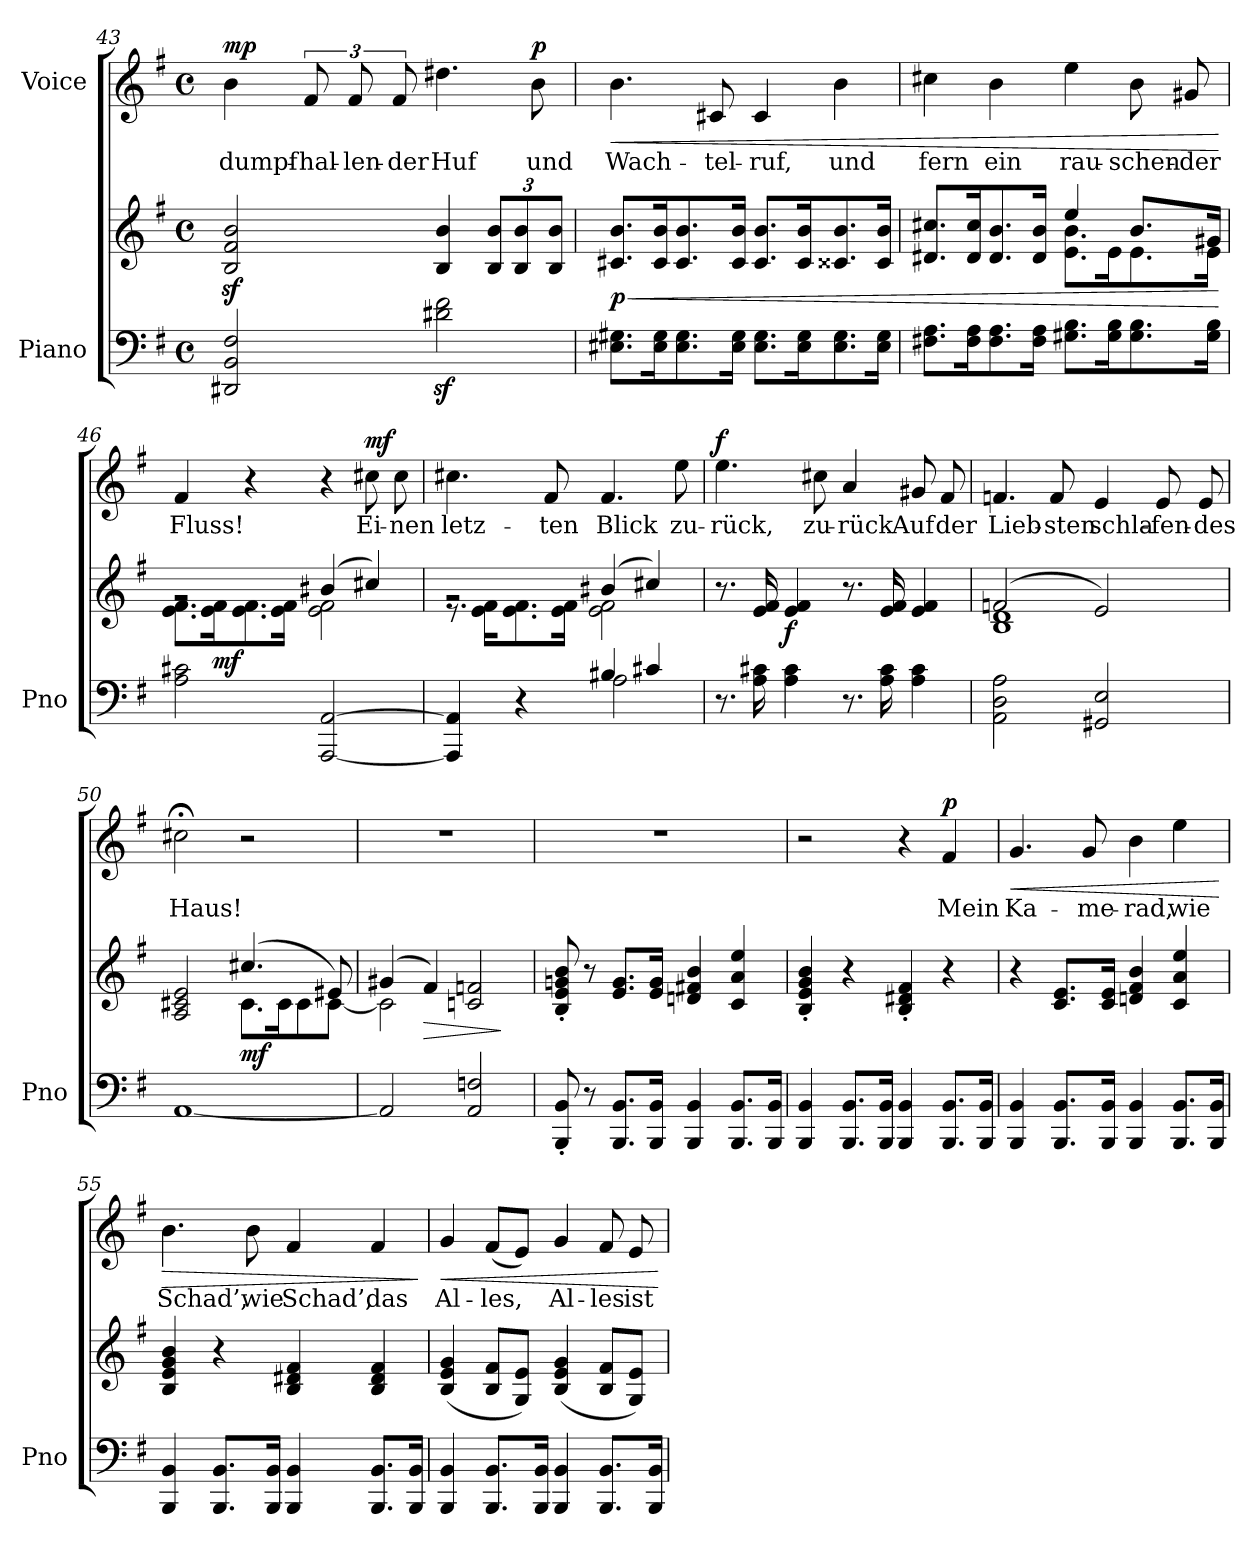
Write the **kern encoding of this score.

**kern	**kern	**dynam	**kern	**text	**dynam
*part2	*part2	*part2	*part1	*part1	*part1
*staff3	*staff2	*staff2/3	*staff1	*staff1	*staff1
*I"Piano	*	*	*I"Voice	*	*
*I'Pno	*	*	*	*	*
!!LO:LB:g=z
*clefF4	*clefG2	*	*clefG2	*	*
*k[f#]	*k[f#]	*	*k[f#]	*	*
*M4/4	*M4/4	*	*M4/4	*	*
*met(c)	*met(c)	*	*met(c)	*	*
=43	=43	=43	=43	=43	=43
!	!	!	!	!LO:LY:b	!LO:DY:a
2DD#X/ 2BB/ 2F#/	2B/z< 2f#/z< 2b/z<	.	4b\	dumpf-	mp
!	!	!	!	!LO:LY:b	!
.	.	.	12f#/	-hal-	.
!	!	!	!	!LO:LY:b	!
.	.	.	12f#/	-len-	.
!	!	!	!	!LO:LY:b	!
.	.	.	12f#/	-der	.
!	!	!	!	!LO:LY:b	!
2d#X\z< 2f#\z<	4B/ 4b/	.	4.dd#X\	Huf	.
*	*Xbrackettup	*	*	*	*
.	12B/ 12b/L	.	.	.	.
.	12B/ 12b/	.	.	.	.
!	!	!	!	!LO:LY:b	!LO:DY:a
.	.	.	8b\	und	p
.	12B/ 12b/J	.	.	.	.
=44	=44	=44	=44	=44	=44
!	!	!LO:HP:b	!	!LO:LY:b	!LO:HP:b
!	!	!LO:DY:n=1:b	!	!	!
8.E#X\ 8.G#X\L	8.c#X/ 8.b/L	< p	4.b\	Wach-	<
16E#\ 16G#\K	16c#/ 16b/K	.	.	.	.
8.E#\ 8.G#\	8.c#/ 8.b/	.	.	.	.
!	!	!	!	!LO:LY:b	!
.	.	.	8c#X/	-tel-	.
16E#\ 16G#\Jk	16c#/ 16b/Jk	.	.	.	.
!	!	!	!	!LO:LY:b	!
8.E#\ 8.G#\L	8.c#/ 8.b/L	.	4c#/	-ruf,	.
16E#\ 16G#\K	16c#/ 16b/K	.	.	.	.
!	!	!	!	!LO:LY:b	!
8.E#\ 8.G#\	8.c##X/ 8.b/	.	4b\	und	.
16E#\ 16G#\Jk	16c##/ 16b/Jk	.	.	.	.
=45	=45	=45	=45	=45	=45
*	*^	*	*	*	*
!	!	!	!	!	!LO:LY:b	!
8.F#X\ 8.A\L	8.d#X/ 8.cc#X/L	2ryy	.	4cc#X\	fern	.
16F#\ 16A\K	16d#/ 16cc#/K	.	.	.	.	.
!	!	!	!	!	!LO:LY:b	!
8.F#\ 8.A\	8.d#/ 8.b/	.	.	4b\	ein	.
16F#\ 16A\Jk	16d#/ 16b/Jk	.	.	.	.	.
!	!	!	!	!	!LO:LY:b	!
8.G#X\ 8.B\L	4ee/	8.e\ 8.b\L	.	4ee\	rau-	.
16G#\ 16B\K	.	16e\K	.	.	.	.
!	!	!	!	!	!LO:LY:b	!
8.G#\ 8.B\	8.b/L	8.e\	.	8b\	-schen-	.
!	!	!	!	!	!LO:LY:b	!
.	.	.	.	8g#X/	-der	.
16G#\ 16B\Jk	16g#X/Jk	16e\Jk	.	.	.	.
*	*v	*v	*	*	*	*
.	.	[	.	.	[
=46	=46	=46	=46	=46	=46
*	*^	*	*	*	*
!	!	!	!	!	!LO:LY:b	!
2A\ 2c#X\	2rg	8.e\ 8.f#\L	.	4f#/	Fluss!	.
!	!	!	!LO:DY:b	!	!	!
.	.	16e\ 16f#\K	mf	.	.	.
.	.	8.e\ 8.f#\	.	4r	.	.
.	.	16e\ 16f#\Jk	.	.	.	.
[2AAA/ [2AA/	(>4b#X/	2e\ 2f#\	.	4r	.	.
!	!	!	!	!	!LO:LY:b	!LO:DY:a
.	4cc#X/)	.	.	8cc#X\	Ei-	mf
!	!	!	!	!	!LO:LY:b	!
.	.	.	.	8cc#\	-nen	.
!!LO:PB:g=z
=47	=47	=47	=47	=47	=47	=47
*^	*	*	*	*	*	*
!	!	!	!	!	!	!LO:LY:b	!
4AAA/] 4AA/]	2ryy	2rg	8.r	.	4.cc#X\	letz-	.
.	.	.	16e\ 16f#\KL	.	.	.	.
4r	.	.	8.e\ 8.f#\	.	.	.	.
!	!	!	!	!	!	!LO:LY:b	!
.	.	.	.	.	8f#/	-ten	.
.	.	.	16e\ 16f#\Jk	.	.	.	.
!	!	!	!	!	!	!LO:LY:b	!
4B#X/	2A\	(>4b#X/	2e\ 2f#\	.	4.f#/	Blick	.
4c#X/	.	4cc#X/)	.	.	.	.	.
!	!	!	!	!	!	!LO:LY:b	!
.	.	.	.	.	8ee\	zu-	.
*v	*v	*	*	*	*	*	*
*	*v	*v	*	*	*	*
=48	=48	=48	=48	=48	=48
!	!	!	!	!LO:LY:b	!LO:DY:a
8.r	8.r	.	4.ee\	-rück,	f
16A\ 16c#X\	16e/ 16f#/	.	.	.	.
!	!	!LO:DY:b	!	!	!
4A\ 4c#\	4e/ 4f#/	f	.	.	.
!	!	!	!	!LO:LY:b	!
.	.	.	8cc#X\	zu-	.
!	!	!	!	!LO:LY:b	!
8.r	8.r	.	4a/	-rück	.
16A\ 16c#\	16e/ 16f#/	.	.	.	.
!	!	!	!	!LO:LY:b	!
4A\ 4c#\	4e/ 4f#/	.	8g#X/	Auf	.
!	!	!	!	!LO:LY:b	!
.	.	.	8f#/	der	.
=49	=49	=49	=49	=49	=49
*	*^	*	*	*	*
!	!	!	!	!	!LO:LY:b	!
2AA\ 2D\ 2A\	(>2fn/	1B 1d	.	4.fn/	Lieb-	.
!	!	!	!	!	!LO:LY:b	!
.	.	.	.	8f/	-sten	.
!	!	!	!	!	!LO:LY:b	!
2GG#X/ 2E/	2e/)	.	.	4e/	schla-	.
!	!	!	!	!	!LO:LY:b	!
.	.	.	.	8e/	-fen-	.
!	!	!	!	!	!LO:LY:b	!
.	.	.	.	8e/	-des	.
=50	=50	=50	=50	=50	=50	=50
!	!	!	!	!	!LO:LY:b	!
[1AA	2A/ 2c#X/ 2e/	2ryy	.	2cc#X;<\	Haus!	.
!	!	!	!LO:DY:b	!	!	!
.	(>4.cc#X/	8.c#\L	mf	2r	.	.
.	.	16c#\K	.	.	.	.
.	.	8c#\	.	.	.	.
.	8e#X/)	[8c#\J	.	.	.	.
=51	=51	=51	=51	=51	=51	=51
2AA/]	(>4g#X/	2c#\]	.	1r	.	.
!	!	!	!LO:HP:b	!	!	!
.	4f#/)	.	>	.	.	.
2AA/ 2Fn/	2cn/ 2fn/	2ryy	.	.	.	.
*	*v	*v	*	*	*	*
.	.	]	.	.	.
=52	=52	=52	=52	=52	=52
8BBB/' 8BB/'	8B/' 8e/' 8gn/' 8b/'	.	1r	.	.
8r	8r	.	.	.	.
8.BBB/ 8.BB/L	8.e/ 8.g/L	.	.	.	.
16BBB/ 16BB/Jk	16e/ 16g/Jk	.	.	.	.
4BBB/ 4BB/	4dn/ 4f#X/ 4b/	.	.	.	.
8.BBB/ 8.BB/L	4c/ 4a/ 4ee/	.	.	.	.
16BBB/ 16BB/Jk	.	.	.	.	.
!!LO:LB:g=z
=53	=53	=53	=53	=53	=53
4BBB/ 4BB/	4B/' 4e/' 4g/' 4b/'	.	2r	.	.
8.BBB/ 8.BB/L	4r	.	.	.	.
16BBB/ 16BB/Jk	.	.	.	.	.
4BBB/ 4BB/	4B/' 4d#X/' 4f#/'	.	4r	.	.
!	!	!	!	!LO:LY:b	!LO:DY:a
8.BBB/ 8.BB/L	4r	.	4f#/	Mein	p
16BBB/ 16BB/Jk	.	.	.	.	.
=54	=54	=54	=54	=54	=54
!	!	!	!	!LO:LY:b	!LO:HP:b
4BBB/ 4BB/	4r	.	4.g/	Ka-	<
8.BBB/ 8.BB/L	8.c/ 8.e/L	.	.	.	.
!	!	!	!	!LO:LY:b	!
.	.	.	8g/	-me-	.
16BBB/ 16BB/Jk	16c/ 16e/Jk	.	.	.	.
!	!	!	!	!LO:LY:b	!
4BBB/ 4BB/	4dn/ 4f#/ 4b/	.	4b\	-rad,	.
!	!	!	!	!LO:LY:b	!
8.BBB/ 8.BB/L	4c/ 4a/ 4ee/	.	4ee\	wie	.
16BBB/ 16BB/Jk	.	.	.	.	.
.	.	.	.	.	[
=55	=55	=55	=55	=55	=55
!	!	!	!	!LO:LY:b	!LO:HP:b
4BBB/ 4BB/	4B/ 4e/ 4g/ 4b/	.	4.b\	Schad’,	>
8.BBB/ 8.BB/L	4r	.	.	.	.
!	!	!	!	!LO:LY:b	!
.	.	.	8b\	wie	.
16BBB/ 16BB/Jk	.	.	.	.	.
!	!	!	!	!LO:LY:b	!
4BBB/ 4BB/	4B/ 4d#X/ 4f#/	.	4f#/	Schad’,	.
!	!	!	!	!LO:LY:b	!
8.BBB/ 8.BB/L	4B/ 4d#/ 4f#/	.	4f#/	das	.
16BBB/ 16BB/Jk	.	.	.	.	.
.	.	.	.	.	]
=56	=56	=56	=56	=56	=56
!	!	!	!	!LO:LY:b	!LO:HP:b
4BBB/ 4BB/	(>4B/ 4e/ 4g/	.	4g/	Al-	<
!	!	!	!	!LO:LY:b	!
8.BBB/ 8.BB/L	8B/ 8f#/L	.	(<8f#/L	-les,	.
.	8G/ 8e/J)	.	8e/J)	.	.
16BBB/ 16BB/Jk	.	.	.	.	.
!	!	!	!	!LO:LY:b	!
4BBB/ 4BB/	(>4B/ 4e/ 4g/	.	4g/	Al-	.
!	!	!	!	!LO:LY:b	!
8.BBB/ 8.BB/L	8B/ 8f#/L	.	8f#/	-les	.
!	!	!	!	!LO:LY:b	!
.	8G/ 8e/J)	.	8e/	ist	.
16BBB/ 16BB/Jk	.	.	.	.	.
.	.	.	.	.	[
=	=	=	=	=	=
*-	*-	*-	*-	*-	*-
